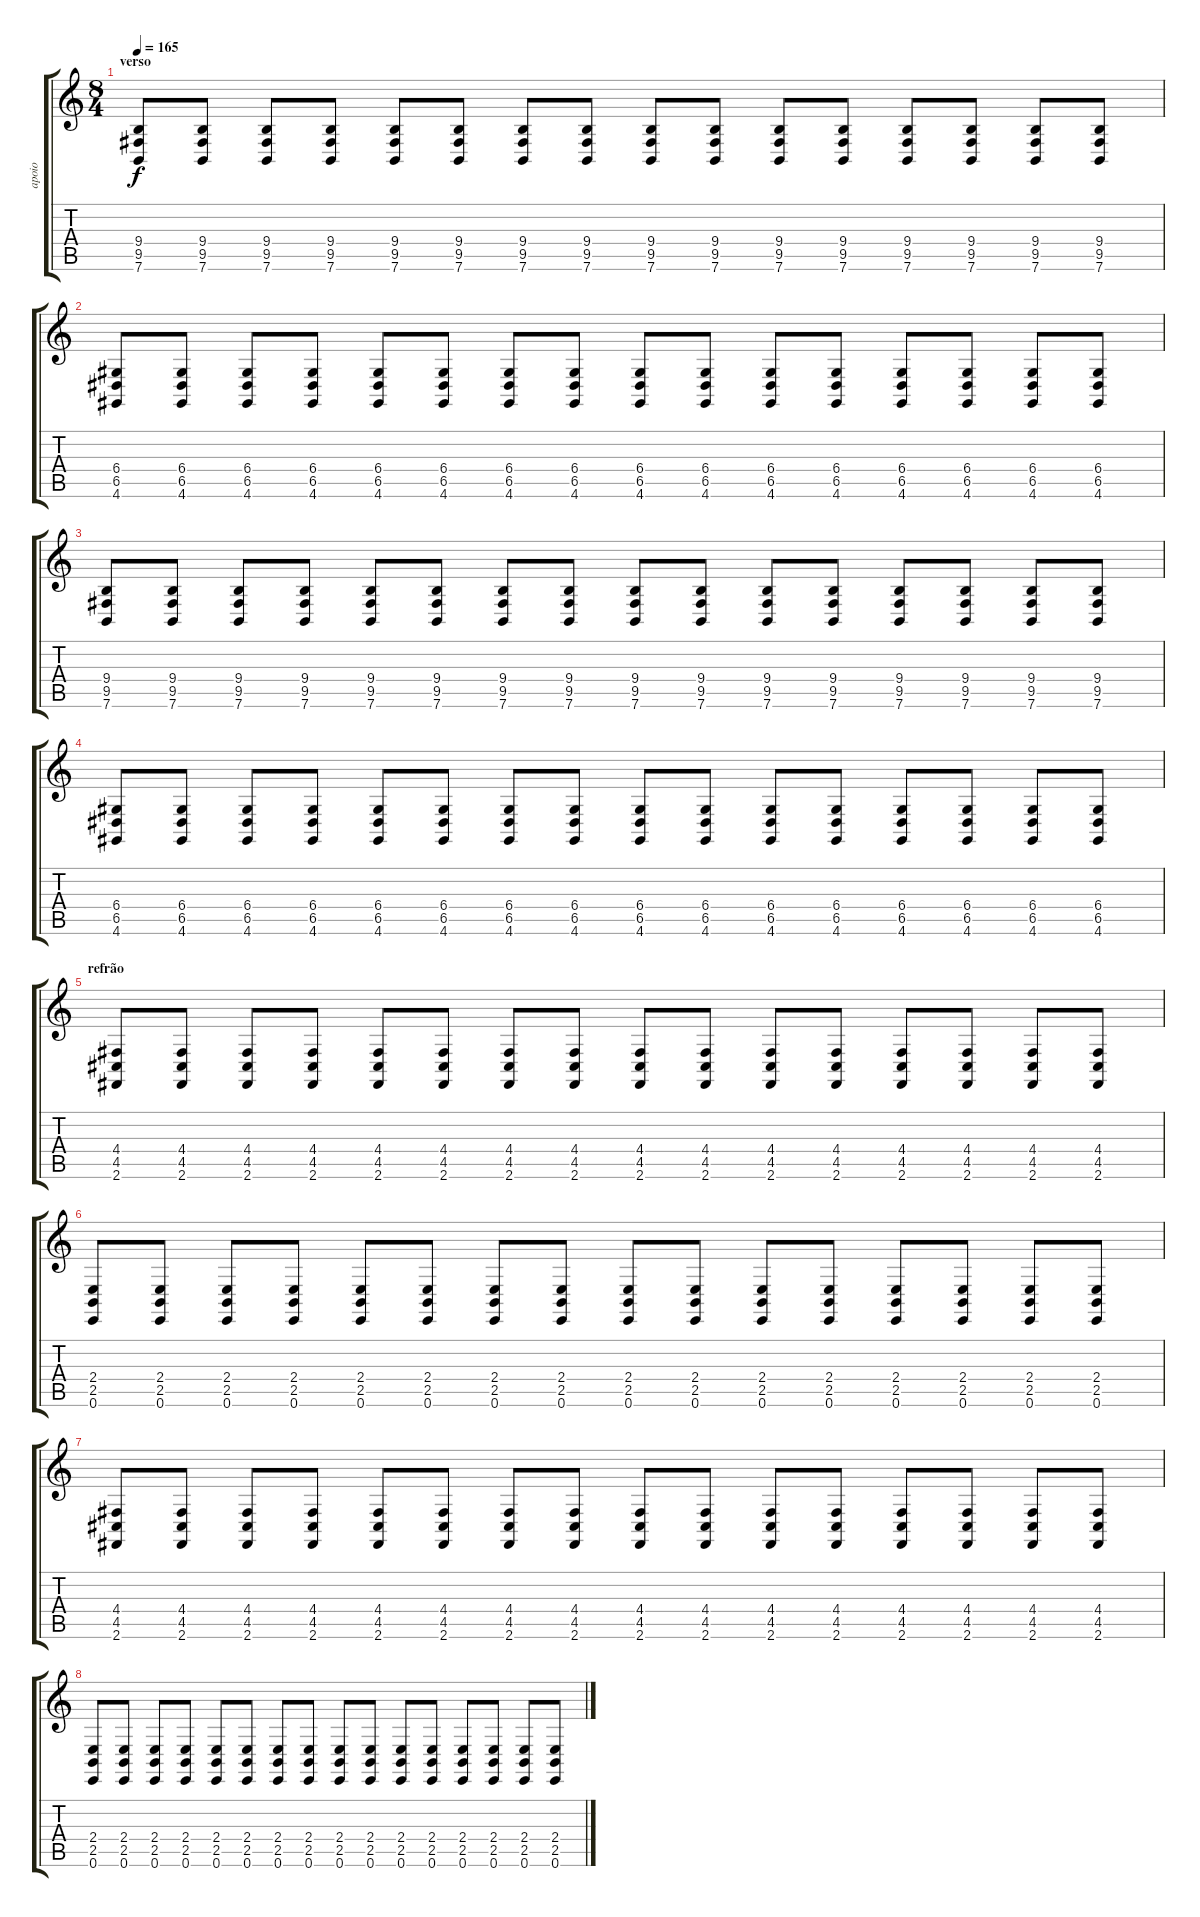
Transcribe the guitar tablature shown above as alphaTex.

\track ("apoio" "apoio") {instrument lead8bassandlead}
\staff {score tabs}
\tuning (E4 B3 G3 D3 A2 E2) {hide}
\ts (8 4)
\section ("" "verso")
\tempo 165
\clef g2
\ks c
(9.4 9.5 7.6).8{dy f} (9.4 9.5 7.6).8 (9.4 9.5 7.6).8 (9.4 9.5 7.6).8 (9.4 9.5 7.6).8 (9.4 9.5 7.6).8 (9.4 9.5 7.6).8 (9.4 9.5 7.6).8 (9.4 9.5 7.6).8 (9.4 9.5 7.6).8 (9.4 9.5 7.6).8 (9.4 9.5 7.6).8 (9.4 9.5 7.6).8 (9.4 9.5 7.6).8 (9.4 9.5 7.6).8 (9.4 9.5 7.6).8 |
(6.4 6.5 4.6).8 (6.4 6.5 4.6).8 (6.4 6.5 4.6).8 (6.4 6.5 4.6).8 (6.4 6.5 4.6).8 (6.4 6.5 4.6).8 (6.4 6.5 4.6).8 (6.4 6.5 4.6).8 (6.4 6.5 4.6).8 (6.4 6.5 4.6).8 (6.4 6.5 4.6).8 (6.4 6.5 4.6).8 (6.4 6.5 4.6).8 (6.4 6.5 4.6).8 (6.4 6.5 4.6).8 (6.4 6.5 4.6).8 |
(9.4 9.5 7.6).8 (9.4 9.5 7.6).8 (9.4 9.5 7.6).8 (9.4 9.5 7.6).8 (9.4 9.5 7.6).8 (9.4 9.5 7.6).8 (9.4 9.5 7.6).8 (9.4 9.5 7.6).8 (9.4 9.5 7.6).8 (9.4 9.5 7.6).8 (9.4 9.5 7.6).8 (9.4 9.5 7.6).8 (9.4 9.5 7.6).8 (9.4 9.5 7.6).8 (9.4 9.5 7.6).8 (9.4 9.5 7.6).8 |
(6.4 6.5 4.6).8 (6.4 6.5 4.6).8 (6.4 6.5 4.6).8 (6.4 6.5 4.6).8 (6.4 6.5 4.6).8 (6.4 6.5 4.6).8 (6.4 6.5 4.6).8 (6.4 6.5 4.6).8 (6.4 6.5 4.6).8 (6.4 6.5 4.6).8 (6.4 6.5 4.6).8 (6.4 6.5 4.6).8 (6.4 6.5 4.6).8 (6.4 6.5 4.6).8 (6.4 6.5 4.6).8 (6.4 6.5 4.6).8 |
\section ("" "refrão")
(4.4 4.5 2.6).8 (4.4 4.5 2.6).8 (4.4 4.5 2.6).8 (4.4 4.5 2.6).8 (4.4 4.5 2.6).8 (4.4 4.5 2.6).8 (4.4 4.5 2.6).8 (4.4 4.5 2.6).8 (4.4 4.5 2.6).8 (4.4 4.5 2.6).8 (4.4 4.5 2.6).8 (4.4 4.5 2.6).8 (4.4 4.5 2.6).8 (4.4 4.5 2.6).8 (4.4 4.5 2.6).8 (4.4 4.5 2.6).8 |
(2.4 2.5 0.6).8 (2.4 2.5 0.6).8 (2.4 2.5 0.6).8 (2.4 2.5 0.6).8 (2.4 2.5 0.6).8 (2.4 2.5 0.6).8 (2.4 2.5 0.6).8 (2.4 2.5 0.6).8 (2.4 2.5 0.6).8 (2.4 2.5 0.6).8 (2.4 2.5 0.6).8 (2.4 2.5 0.6).8 (2.4 2.5 0.6).8 (2.4 2.5 0.6).8 (2.4 2.5 0.6).8 (2.4 2.5 0.6).8 |
(4.4 4.5 2.6).8 (4.4 4.5 2.6).8 (4.4 4.5 2.6).8 (4.4 4.5 2.6).8 (4.4 4.5 2.6).8 (4.4 4.5 2.6).8 (4.4 4.5 2.6).8 (4.4 4.5 2.6).8 (4.4 4.5 2.6).8 (4.4 4.5 2.6).8 (4.4 4.5 2.6).8 (4.4 4.5 2.6).8 (4.4 4.5 2.6).8 (4.4 4.5 2.6).8 (4.4 4.5 2.6).8 (4.4 4.5 2.6).8 |
(2.4 2.5 0.6).8 (2.4 2.5 0.6).8 (2.4 2.5 0.6).8 (2.4 2.5 0.6).8 (2.4 2.5 0.6).8 (2.4 2.5 0.6).8 (2.4 2.5 0.6).8 (2.4 2.5 0.6).8 (2.4 2.5 0.6).8 (2.4 2.5 0.6).8 (2.4 2.5 0.6).8 (2.4 2.5 0.6).8 (2.4 2.5 0.6).8 (2.4 2.5 0.6).8 (2.4 2.5 0.6).8 (2.4 2.5 0.6).8
